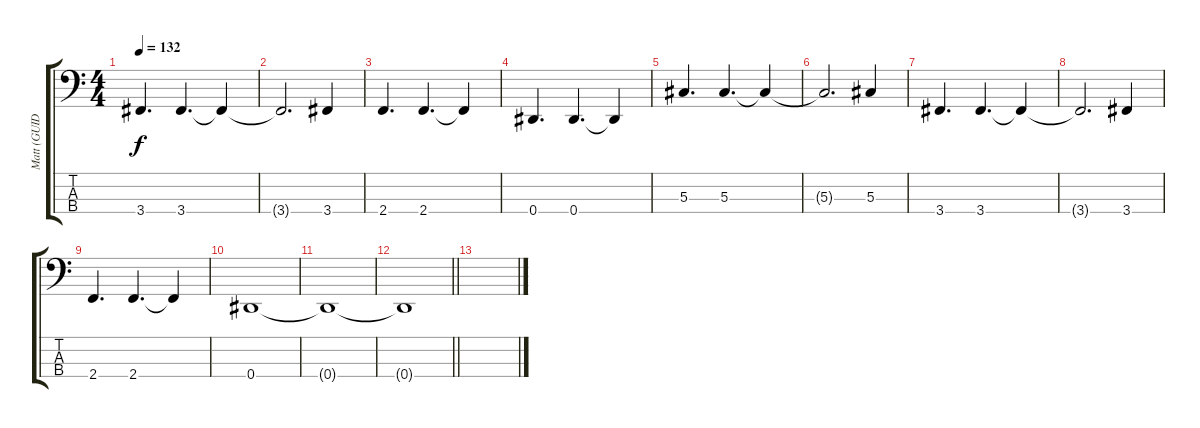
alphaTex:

\track ("Matt (GUIDE ONLY)" "Matt (GUID") {instrument electricbassfinger}
\staff {score tabs}
\tuning (Gb2 Db2 Ab1 Eb1) {hide}
\ts (4 4)
\tempo 132
\clef f4
\ks c
3.4.4{d dy f} 3.4.4{d} 3.4{t}.4 |
3.4{t}.2{d} 3.4.4 |
2.4.4{d} 2.4.4{d} 2.4{t}.4 |
0.4.4{d} 0.4.4{d} 0.4{t}.4 |
5.3.4{d} 5.3.4{d} 5.3{t}.4 |
5.3{t}.2{d} 5.3.4 |
3.4.4{d} 3.4.4{d} 3.4{t}.4 |
3.4{t}.2{d} 3.4.4 |
2.4.4{d} 2.4.4{d} 2.4{t}.4 |
0.4.1 |
0.4{t}.1 |
\barLineRight lightlight
0.4{t}.1 |
\section ("" "")
